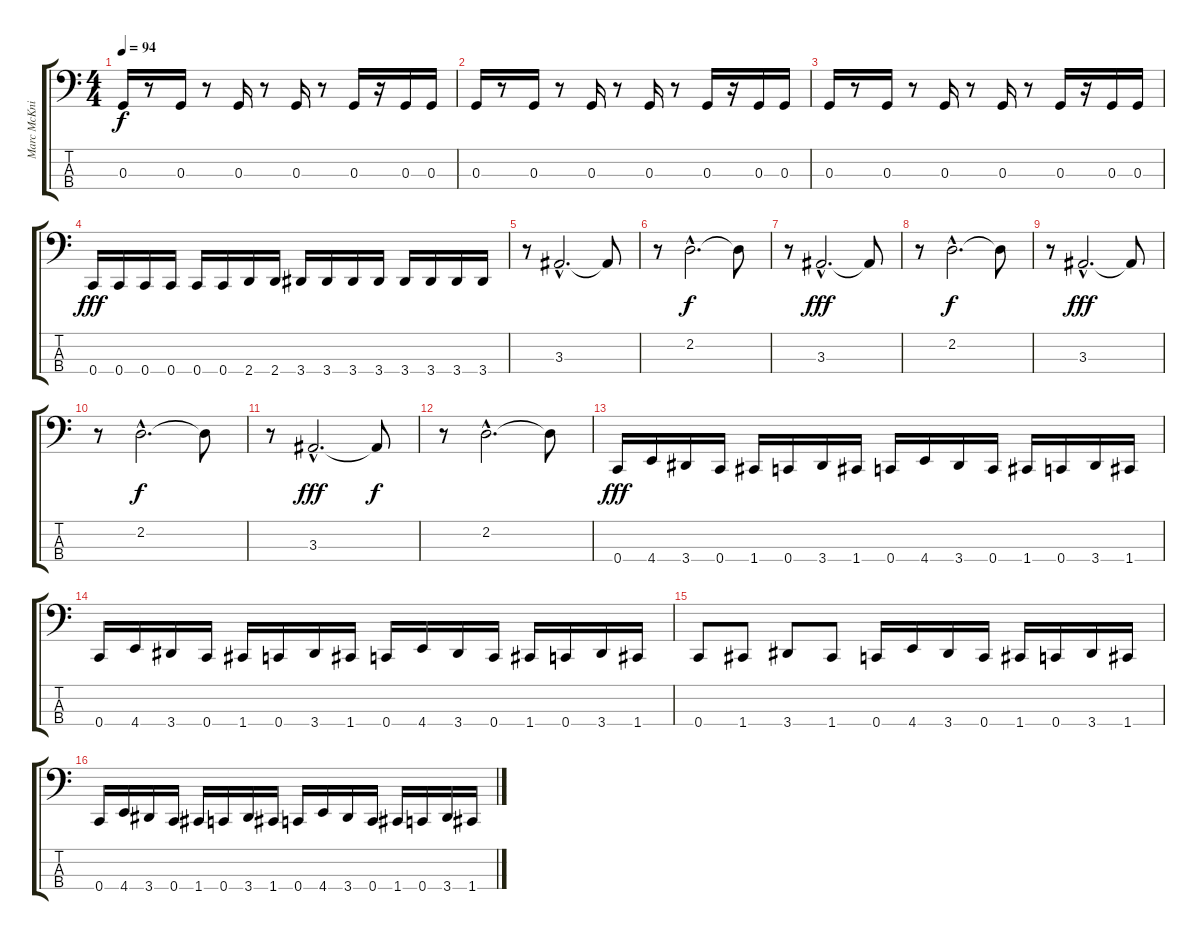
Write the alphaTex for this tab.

\track ("Marc McKnight  (bass)" "Marc McKni") {instrument electricbasspick}
\staff {score tabs}
\tuning (F2 C2 G1 C1) {hide}
\ts (4 4)
\tempo 94
\clef f4
\ks c
0.3.16{dy f} r.8 0.3.16 r.8 0.3.16 r.8 0.3.16 r.8 0.3.16 r.16 0.3.16 0.3.16 |
0.3.16 r.8 0.3.16 r.8 0.3.16 r.8 0.3.16 r.8 0.3.16 r.16 0.3.16 0.3.16 |
0.3.16 r.8 0.3.16 r.8 0.3.16 r.8 0.3.16 r.8 0.3.16 r.16 0.3.16 0.3.16 |
0.4.16{dy fff} 0.4.16 0.4.16 0.4.16 0.4.16 0.4.16 2.4.16 2.4.16 3.4.16 3.4.16 3.4.16 3.4.16 3.4.16 3.4.16 3.4.16 3.4.16 |
r.8 3.3{hac}.2{d} 3.3{t}.8 |
r.8 2.2{hac}.2{d dy f} 2.2{t}.8 |
r.8 3.3{hac}.2{d dy fff} 3.3{t}.8 |
r.8 2.2{hac}.2{d dy f} 2.2{t}.8 |
r.8 3.3{hac}.2{d dy fff} 3.3{t}.8 |
r.8 2.2{hac}.2{d dy f} 2.2{t}.8 |
r.8 3.3{hac}.2{d dy fff} 3.3{t}.8{dy f} |
r.8 2.2{hac}.2{d} 2.2{t}.8 |
0.4.16{dy fff} 4.4.16 3.4.16 0.4.16 1.4.16 0.4.16 3.4.16 1.4.16 0.4.16 4.4.16 3.4.16 0.4.16 1.4.16 0.4.16 3.4.16 1.4.16 |
0.4.16 4.4.16 3.4.16 0.4.16 1.4.16 0.4.16 3.4.16 1.4.16 0.4.16 4.4.16 3.4.16 0.4.16 1.4.16 0.4.16 3.4.16 1.4.16 |
0.4.8 1.4.8 3.4.8 1.4.8 0.4.16 4.4.16 3.4.16 0.4.16 1.4.16 0.4.16 3.4.16 1.4.16 |
0.4.16 4.4.16 3.4.16 0.4.16 1.4.16 0.4.16 3.4.16 1.4.16 0.4.16 4.4.16 3.4.16 0.4.16 1.4.16 0.4.16 3.4.16 1.4.16
